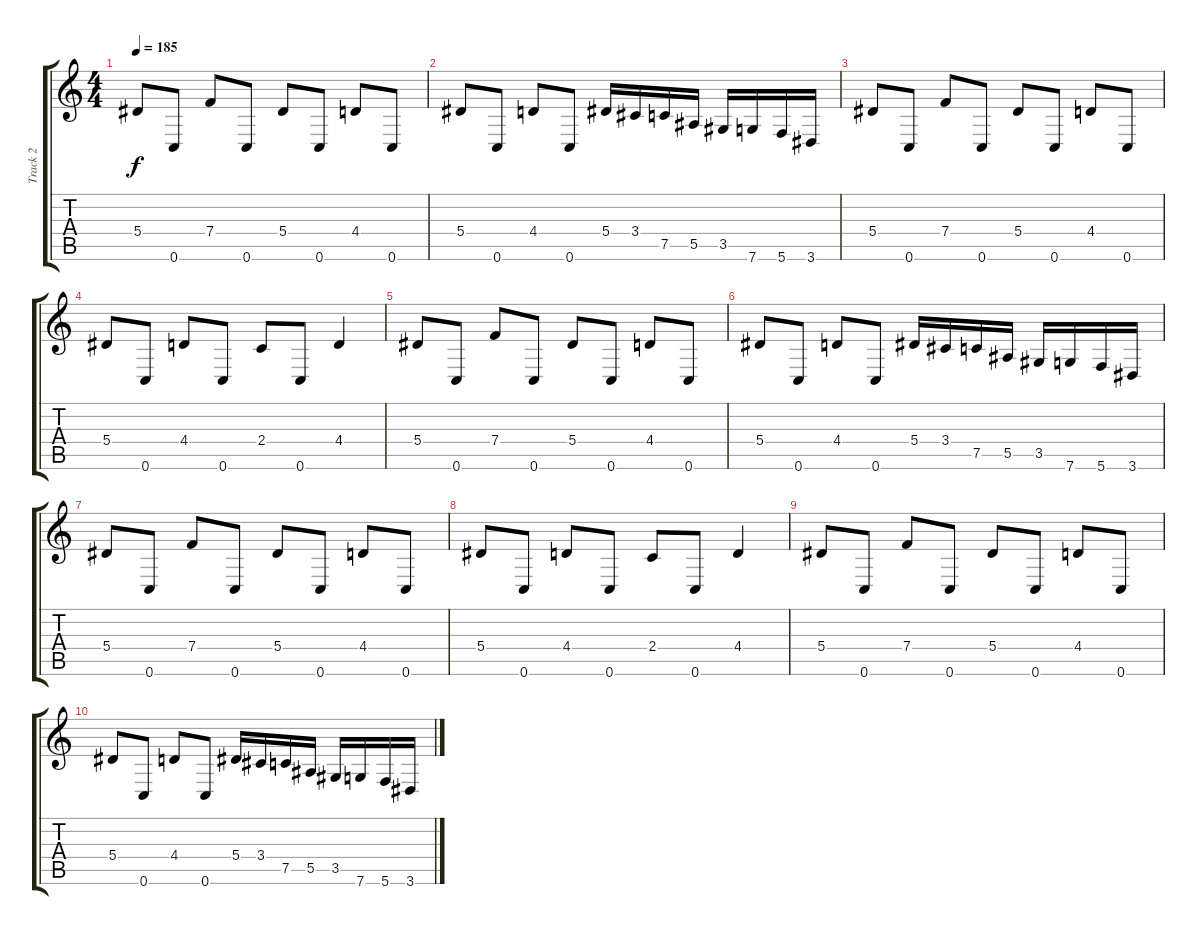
\track ("Track 2" "Track 2") {instrument distortionguitar}
\staff {score tabs}
\tuning (C4 G3 Eb3 Bb2 F2 C2) {hide}
\ts (4 4)
\tempo 185
\clef g2
\ks c
5.4.8{dy f} 0.6.8 7.4.8 0.6.8 5.4.8 0.6.8 4.4.8 0.6.8 |
5.4.8 0.6.8 4.4.8 0.6.8 5.4.16 3.4.16 7.5.16 5.5.16 3.5.16 7.6.16 5.6.16 3.6.16 |
5.4.8 0.6.8 7.4.8 0.6.8 5.4.8 0.6.8 4.4.8 0.6.8 |
5.4.8 0.6.8 4.4.8 0.6.8 2.4.8 0.6.8 4.4.4 |
5.4.8 0.6.8 7.4.8 0.6.8 5.4.8 0.6.8 4.4.8 0.6.8 |
5.4.8 0.6.8 4.4.8 0.6.8 5.4.16 3.4.16 7.5.16 5.5.16 3.5.16 7.6.16 5.6.16 3.6.16 |
5.4.8 0.6.8 7.4.8 0.6.8 5.4.8 0.6.8 4.4.8 0.6.8 |
5.4.8 0.6.8 4.4.8 0.6.8 2.4.8 0.6.8 4.4.4 |
5.4.8 0.6.8 7.4.8 0.6.8 5.4.8 0.6.8 4.4.8 0.6.8 |
5.4.8 0.6.8 4.4.8 0.6.8 5.4.16 3.4.16 7.5.16 5.5.16 3.5.16 7.6.16 5.6.16 3.6.16
